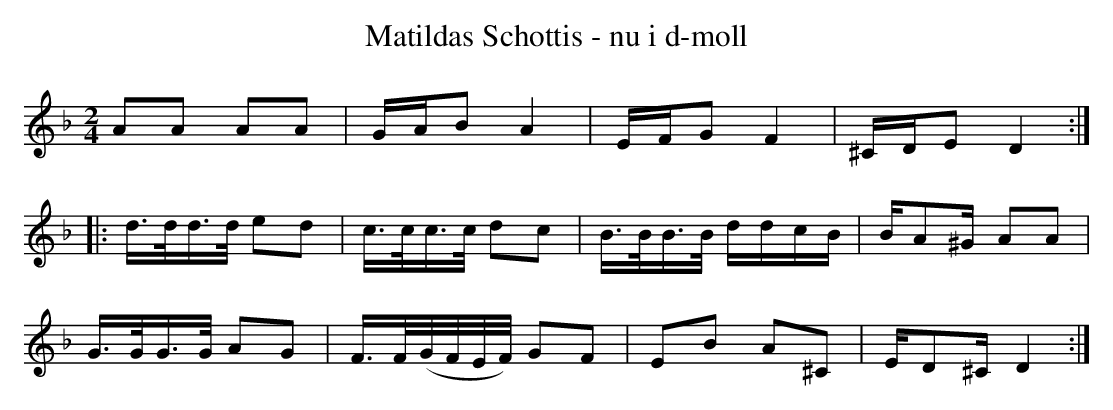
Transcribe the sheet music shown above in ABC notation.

X:1
T:Matildas Schottis - nu i d-moll
M:2/4
L:1/8
K:Dm
AA AA | G/A/B A2 | E/F/G F2 | ^C/D/E D2 :|
|:d/>d/d/>d/ ed | c/>c/c/>c/ dc | B/>B/B/>B/ d/d/c/B/ | B/A^G/ AA |
G/>G/G/>G/ AG | F/>F/(G//F//E//F//) GF | EB A^C | E/D^C/ D2 :|
